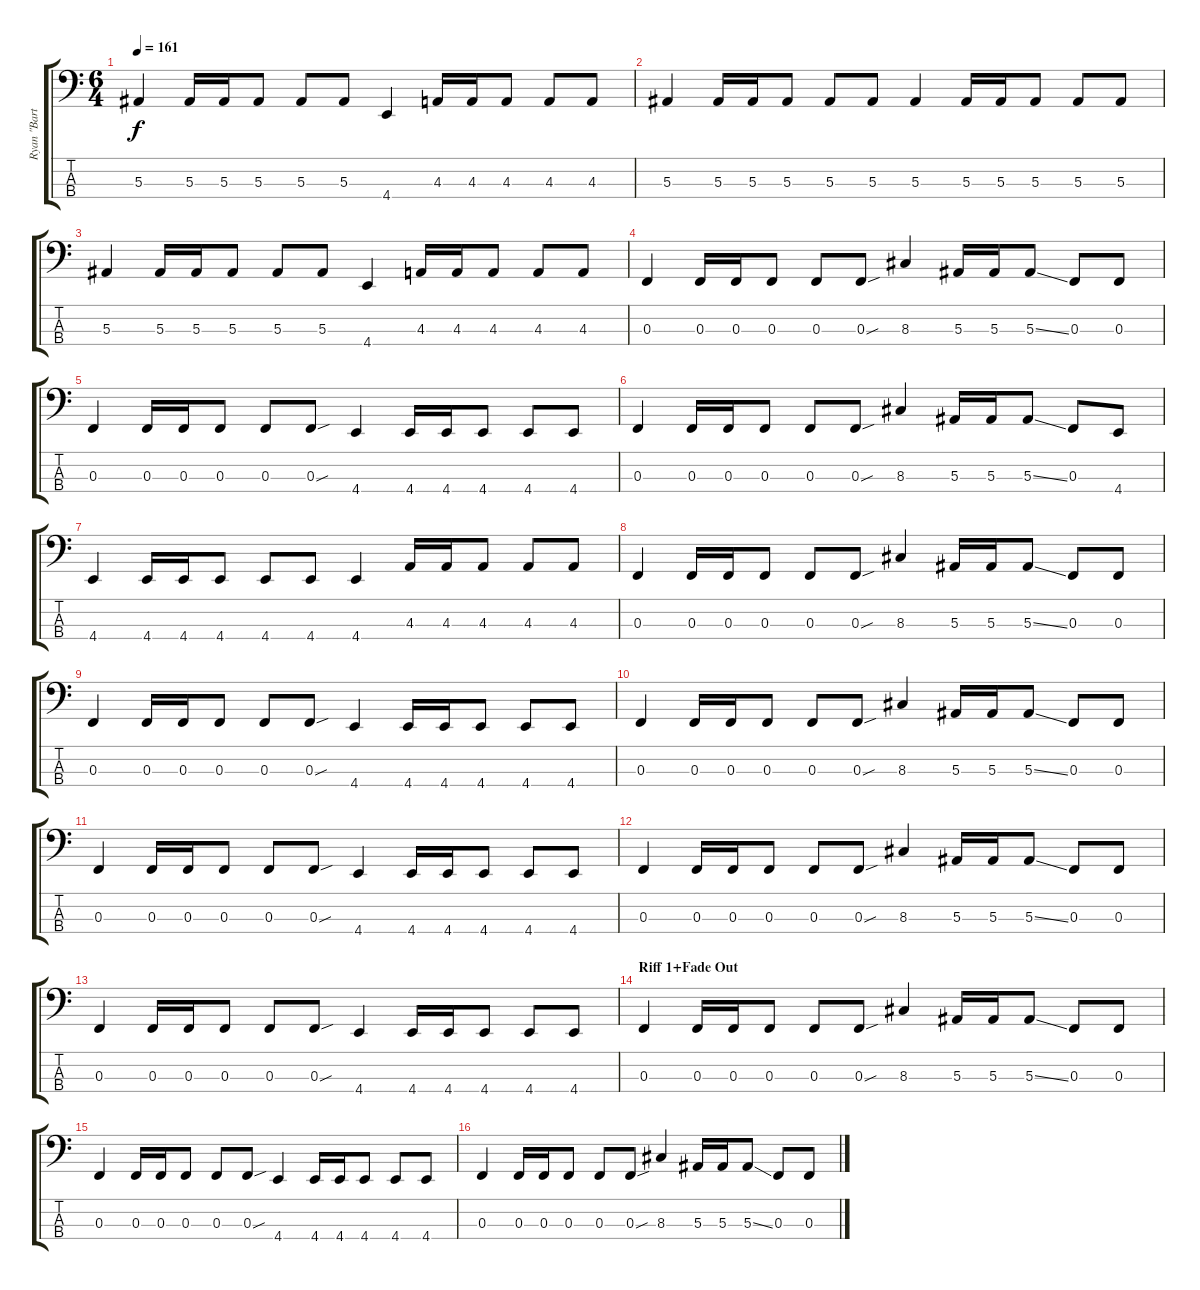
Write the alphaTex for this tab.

\track ("Ryan \"Bart\" Willams (Bass)" "Ryan \"Bart") {instrument electricbassfinger}
\staff {score tabs}
\tuning (Eb2 Bb1 F1 C1) {hide}
\ts (6 4)
\tempo 161
\clef f4
\ks c
5.3.4{dy f} 5.3.16 5.3.16 5.3.8 5.3.8 5.3.8 4.4.4 4.3.16 4.3.16 4.3.8 4.3.8 4.3.8 |
5.3.4 5.3.16 5.3.16 5.3.8 5.3.8 5.3.8 5.3.4 5.3.16 5.3.16 5.3.8 5.3.8 5.3.8 |
5.3.4 5.3.16 5.3.16 5.3.8 5.3.8 5.3.8 4.4.4 4.3.16 4.3.16 4.3.8 4.3.8 4.3.8 |
0.3.4 0.3.16 0.3.16 0.3.8 0.3.8 0.3{sou}.8 8.3.4 5.3.16 5.3.16 5.3{ss}.8 0.3.8 0.3.8 |
0.3.4 0.3.16 0.3.16 0.3.8 0.3.8 0.3{sou}.8 4.4.4 4.4.16 4.4.16 4.4.8 4.4.8 4.4.8 |
0.3.4 0.3.16 0.3.16 0.3.8 0.3.8 0.3{sou}.8 8.3.4 5.3.16 5.3.16 5.3{ss}.8 0.3.8 4.4.8 |
4.4.4 4.4.16 4.4.16 4.4.8 4.4.8 4.4.8 4.4.4 4.3.16 4.3.16 4.3.8 4.3.8 4.3.8 |
0.3.4 0.3.16 0.3.16 0.3.8 0.3.8 0.3{sou}.8 8.3.4 5.3.16 5.3.16 5.3{ss}.8 0.3.8 0.3.8 |
0.3.4 0.3.16 0.3.16 0.3.8 0.3.8 0.3{sou}.8 4.4.4 4.4.16 4.4.16 4.4.8 4.4.8 4.4.8 |
0.3.4 0.3.16 0.3.16 0.3.8 0.3.8 0.3{sou}.8 8.3.4 5.3.16 5.3.16 5.3{ss}.8 0.3.8 0.3.8 |
0.3.4 0.3.16 0.3.16 0.3.8 0.3.8 0.3{sou}.8 4.4.4 4.4.16 4.4.16 4.4.8 4.4.8 4.4.8 |
0.3.4 0.3.16 0.3.16 0.3.8 0.3.8 0.3{sou}.8 8.3.4 5.3.16 5.3.16 5.3{ss}.8 0.3.8 0.3.8 |
0.3.4 0.3.16 0.3.16 0.3.8 0.3.8 0.3{sou}.8 4.4.4 4.4.16 4.4.16 4.4.8 4.4.8 4.4.8 |
\section ("" "Riff 1+Fade Out")
0.3.4 0.3.16 0.3.16 0.3.8 0.3.8 0.3{sou}.8 8.3.4 5.3.16 5.3.16 5.3{ss}.8 0.3.8 0.3.8 |
0.3.4 0.3.16 0.3.16 0.3.8 0.3.8 0.3{sou}.8 4.4.4 4.4.16 4.4.16 4.4.8 4.4.8 4.4.8 |
0.3.4 0.3.16 0.3.16 0.3.8 0.3.8 0.3{sou}.8 8.3.4 5.3.16 5.3.16 5.3{ss}.8 0.3.8 0.3.8
